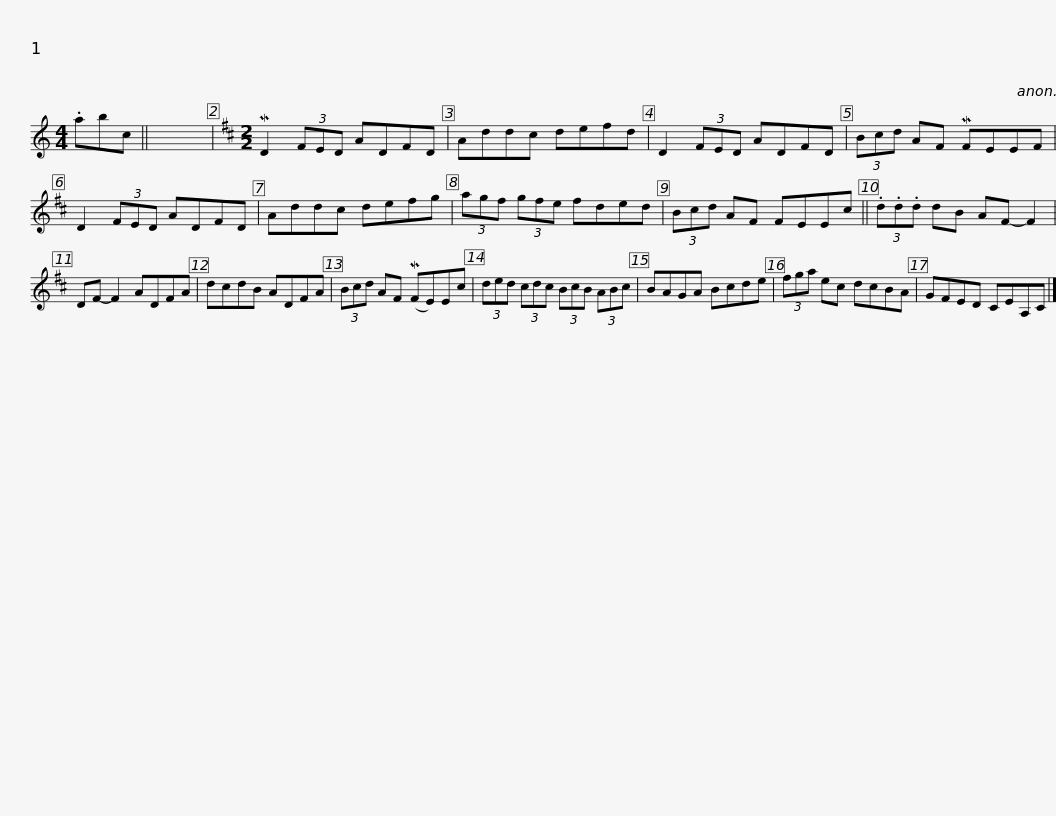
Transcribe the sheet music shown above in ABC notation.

X:1
L:1/8
M:4/4
I:linebreak $
K:C
V:1 treble
V:1
 .abc || x8 |[K:D][M:2/2] MD2 (3FED ADFD | Addc defd | D2 (3FED ADFD | %5
 (3Bcd AF MFEEF |$ D2 (3FED ADFD | Addc defg | (3agf (3gfe fded | (3Bcd AF FEEc || %10
 (3.d.d.d dB AF- F2 |$ DF- F2 ADFA | dcdB ADFA | (3Bcd AF (MFE)Ec | (3ded (3cdc (3BcB (3ABc | %15
 BAGA Bcde |$ (3fga ec dcBA | GFED CEA,C |] %18
